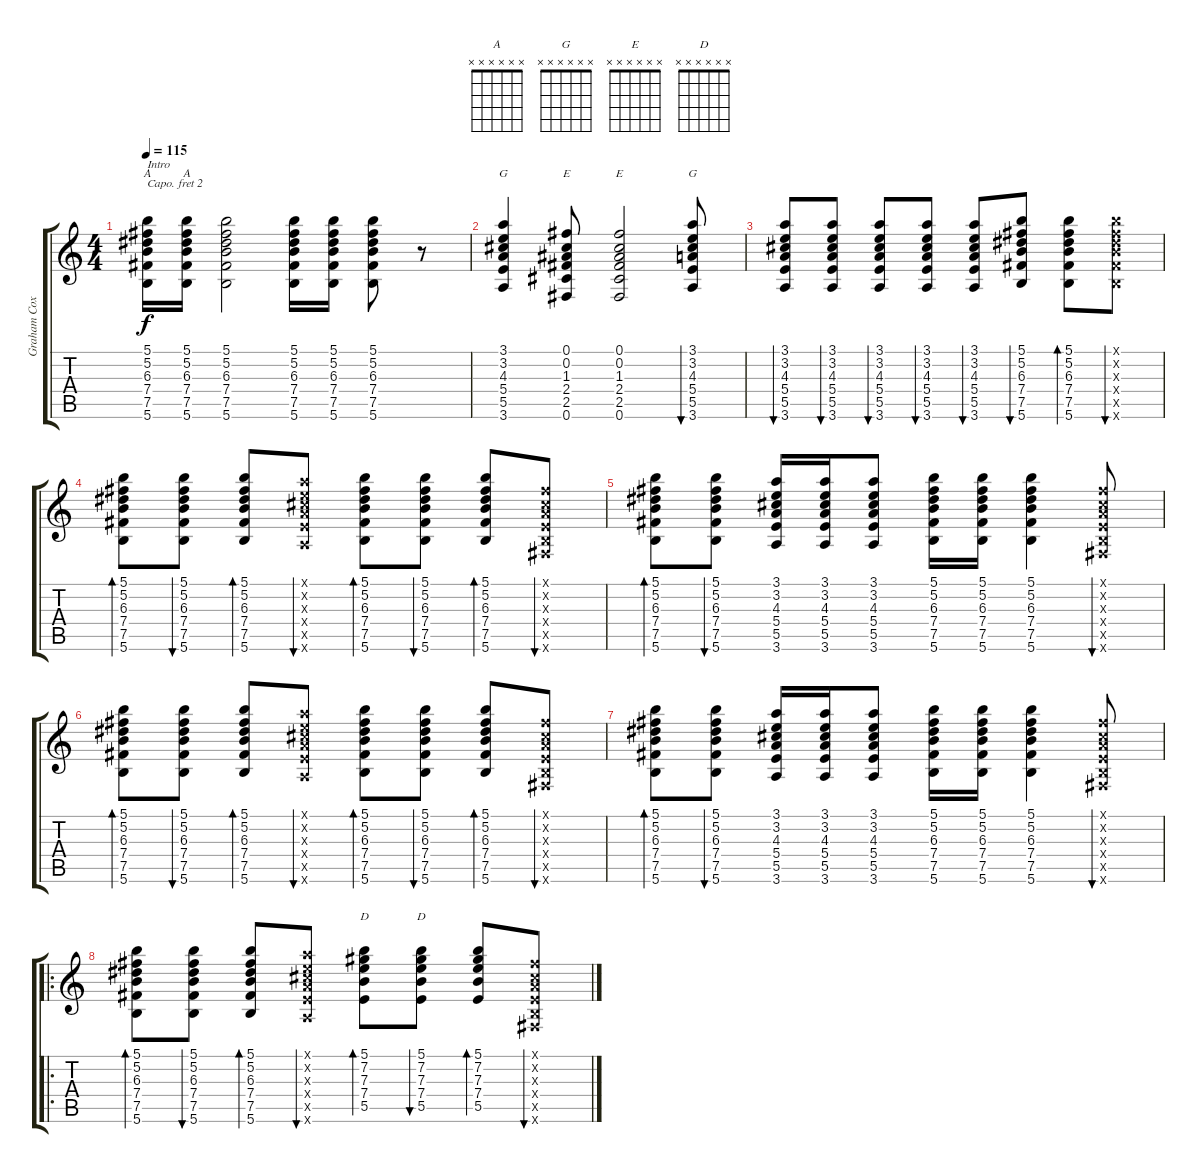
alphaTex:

\track ("Graham Coxon" "Graham Cox") {instrument electricguitarclean}
\staff {score tabs}
\capo 2
\tuning (E4 B3 G3 D3 A2 E2) {hide}
\chord ("A" 5 5 6 7 7 5) {firstfret 5 barre 5}
\chord ("A" x x x x x x)
\chord ("G" 3 3 4 5 5 3) {barre 3}
\chord ("E" 0 0 1 2 2 0)
\chord ("E" x x x x x x)
\chord ("G" x x x x x x)
\chord ("D" 5 7 7 7 5 x) {firstfret 5 barre 5}
\chord ("D" x x x x x x)
\ts (4 4)
\tempo 115
\clef g2
\ks c
(5.1 5.2 6.3 7.4 7.5 5.6).16{ch "A" txt "Intro" dy f instrument electricguitarclean} (5.1 5.2 6.3 7.4 7.5 5.6).16{ch "A"} (5.1 5.2 6.3 7.4 7.5 5.6).2 (5.1 5.2 6.3 7.4 7.5 5.6).16 (5.1 5.2 6.3 7.4 7.5 5.6).16 (5.1 5.2 6.3 7.4 7.5 5.6).8 r.8 |
(3.1 3.2 4.3 5.4 5.5 3.6).4{ch "G"} (0.1 0.2 1.3 2.4 2.5 0.6).8{ch "E"} (0.1 0.2 1.3 2.4 2.5 0.6).2{ch "E"} (3.1 3.2 4.3 5.4 5.5 3.6).8{bu 60 ch "G"} |
(3.1 3.2 4.3 5.4 5.5 3.6).8{bu 60} (3.1 3.2 4.3 5.4 5.5 3.6).8{bu 60} (3.1 3.2 4.3 5.4 5.5 3.6).8{bu 60} (3.1 3.2 4.3 5.4 5.5 3.6).8{bu 60} (3.1 3.2 4.3 5.4 5.5 3.6).8{bu 60} (5.1 5.2 6.3 7.4 7.5 5.6).8{bu 60} (5.1 5.2 6.3 7.4 7.5 5.6).8{bd 60} (5.1{x} 5.2{x} 6.3{x} 7.4{x} 7.5{x} 5.6{x}).8{bu 60} |
(5.1 5.2 6.3 7.4 7.5 5.6).8{bd 60} (5.1 5.2 6.3 7.4 7.5 5.6).8{bu 60} (5.1 5.2 6.3 7.4 7.5 5.6).8{bd 60} (3.1{x} 3.2{x} 4.3{x} 5.4{x} 5.5{x} 3.6{x}).8{bu 60} (5.1 5.2 6.3 7.4 7.5 5.6).8{bd 60} (5.1 5.2 6.3 7.4 7.5 5.6).8{bu 60} (5.1 5.2 6.3 7.4 7.5 5.6).8{bd 60} (0.1{x} 0.2{x} 0.3{x} 0.4{x} 0.5{x} 0.6{x}).8{bu 60} |
(5.1 5.2 6.3 7.4 7.5 5.6).8{bd 60} (5.1 5.2 6.3 7.4 7.5 5.6).8{bu 60} (3.1 3.2 4.3 5.4 5.5 3.6).16 (3.1 3.2 4.3 5.4 5.5 3.6).16 (3.1 3.2 4.3 5.4 5.5 3.6).8 (5.1 5.2 6.3 7.4 7.5 5.6).16 (5.1 5.2 6.3 7.4 7.5 5.6).16 (5.1 5.2 6.3 7.4 7.5 5.6).4 (0.1{x} 0.2{x} 0.3{x} 0.4{x} 0.5{x} 0.6{x}).8{bu 60} |
(5.1 5.2 6.3 7.4 7.5 5.6).8{bd 60} (5.1 5.2 6.3 7.4 7.5 5.6).8{bu 60} (5.1 5.2 6.3 7.4 7.5 5.6).8{bd 60} (3.1{x} 3.2{x} 4.3{x} 5.4{x} 5.5{x} 3.6{x}).8{bu 60} (5.1 5.2 6.3 7.4 7.5 5.6).8{bd 60} (5.1 5.2 6.3 7.4 7.5 5.6).8{bu 60} (5.1 5.2 6.3 7.4 7.5 5.6).8{bd 60} (0.1{x} 0.2{x} 0.3{x} 0.4{x} 0.5{x} 0.6{x}).8{bu 60} |
(5.1 5.2 6.3 7.4 7.5 5.6).8{bd 60} (5.1 5.2 6.3 7.4 7.5 5.6).8{bu 60} (3.1 3.2 4.3 5.4 5.5 3.6).16 (3.1 3.2 4.3 5.4 5.5 3.6).16 (3.1 3.2 4.3 5.4 5.5 3.6).8 (5.1 5.2 6.3 7.4 7.5 5.6).16 (5.1 5.2 6.3 7.4 7.5 5.6).16 (5.1 5.2 6.3 7.4 7.5 5.6).4 (0.1{x} 0.2{x} 0.3{x} 0.4{x} 0.5{x} 0.6{x}).8{bu 60} |
\ro
(5.1 5.2 6.3 7.4 7.5 5.6).8{bd 60} (5.1 5.2 6.3 7.4 7.5 5.6).8{bu 60} (5.1 5.2 6.3 7.4 7.5 5.6).8{bd 60} (3.1{x} 3.2{x} 4.3{x} 5.4{x} 5.5{x} 3.6{x}).8{bu 60} (5.1 7.2 7.3 7.4 5.5).8{bd 60 ch "D"} (5.1 7.2 7.3 7.4 5.5).8{bu 60 ch "D"} (5.1 7.2 7.3 7.4 5.5).8{bd 60} (0.1{x} 0.2{x} 0.3{x} 0.4{x} 0.5{x} 0.6{x}).8{bu 60}
